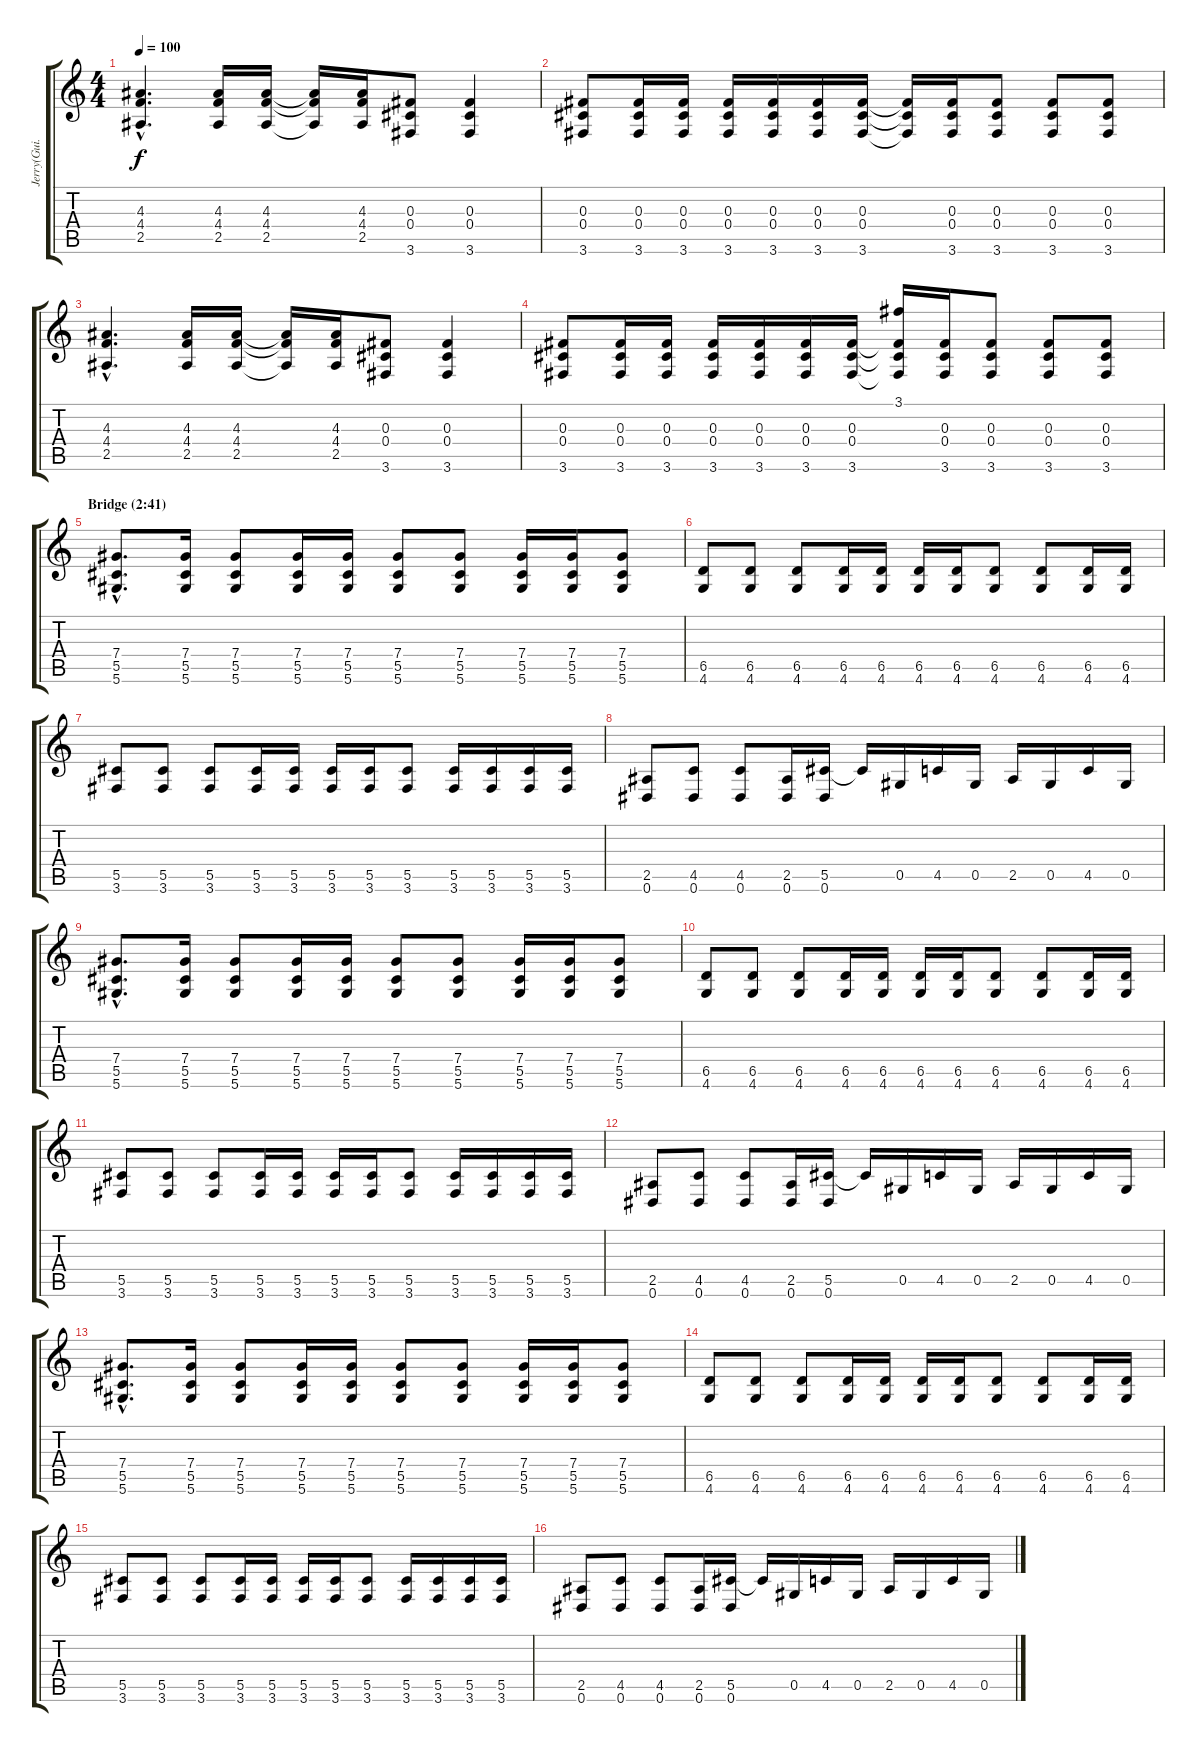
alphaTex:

\track ("Jerry(Gui.1)" "Jerry(Gui.") {instrument distortionguitar}
\staff {score tabs}
\tuning (Eb4 Bb3 Gb3 Db3 Ab2 Eb2) {hide}
\ts (4 4)
\tempo 100
\clef g2
\ks c
(4.3{hac} 4.4{hac} 2.5{hac}).4{d dy f} (4.3 4.4 2.5).16 (4.3 4.4 2.5).16 (4.3{t} 4.4{t} 2.5{t}).16 (4.3 4.4 2.5).16 (0.3 0.4 3.6).8 (0.3 0.4 3.6).4 |
(0.3 0.4 3.6).8 (0.3 0.4 3.6).16 (0.3 0.4 3.6).16 (0.3 0.4 3.6).16 (0.3 0.4 3.6).16 (0.3 0.4 3.6).16 (0.3 0.4 3.6).16 (0.3{t} 0.4{t} 3.6{t}).16 (0.3 0.4 3.6).16 (0.3 0.4 3.6).8 (0.3 0.4 3.6).8 (0.3 0.4 3.6).8 |
(4.3{hac} 4.4{hac} 2.5{hac}).4{d} (4.3 4.4 2.5).16 (4.3 4.4 2.5).16 (4.3{t} 4.4{t} 2.5{t}).16 (4.3 4.4 2.5).16 (0.3 0.4 3.6).8 (0.3 0.4 3.6).4 |
(0.3 0.4 3.6).8 (0.3 0.4 3.6).16 (0.3 0.4 3.6).16 (0.3 0.4 3.6).16 (0.3 0.4 3.6).16 (0.3 0.4 3.6).16 (0.3 0.4 3.6).16 (3.1 0.3{t} 0.4{t} 3.6{t}).16 (0.3 0.4 3.6).16 (0.3 0.4 3.6).8 (0.3 0.4 3.6).8 (0.3 0.4 3.6).8 |
\section ("" "Bridge (2:41)")
(7.4{hac} 5.5{hac} 5.6{hac}).8{d} (7.4 5.5 5.6).16 (7.4 5.5 5.6).8 (7.4 5.5 5.6).16 (7.4 5.5 5.6).16 (7.4 5.5 5.6).8 (7.4 5.5 5.6).8 (7.4 5.5 5.6).16 (7.4 5.5 5.6).16 (7.4 5.5 5.6).8 |
(6.5 4.6).8 (6.5 4.6).8 (6.5 4.6).8 (6.5 4.6).16 (6.5 4.6).16 (6.5 4.6).16 (6.5 4.6).16 (6.5 4.6).8 (6.5 4.6).8 (6.5 4.6).16 (6.5 4.6).16 |
(5.5 3.6).8 (5.5 3.6).8 (5.5 3.6).8 (5.5 3.6).16 (5.5 3.6).16 (5.5 3.6).16 (5.5 3.6).16 (5.5 3.6).8 (5.5 3.6).16 (5.5 3.6).16 (5.5 3.6).16 (5.5 3.6).16 |
(2.5 0.6).8 (4.5 0.6).8 (4.5 0.6).8 (2.5 0.6).16 (5.5 0.6).16 5.5{t}.16 0.5.16 4.5.16 0.5.16 2.5.16 0.5.16 4.5.16 0.5.16 |
(7.4{hac} 5.5{hac} 5.6{hac}).8{d} (7.4 5.5 5.6).16 (7.4 5.5 5.6).8 (7.4 5.5 5.6).16 (7.4 5.5 5.6).16 (7.4 5.5 5.6).8 (7.4 5.5 5.6).8 (7.4 5.5 5.6).16 (7.4 5.5 5.6).16 (7.4 5.5 5.6).8 |
(6.5 4.6).8 (6.5 4.6).8 (6.5 4.6).8 (6.5 4.6).16 (6.5 4.6).16 (6.5 4.6).16 (6.5 4.6).16 (6.5 4.6).8 (6.5 4.6).8 (6.5 4.6).16 (6.5 4.6).16 |
(5.5 3.6).8 (5.5 3.6).8 (5.5 3.6).8 (5.5 3.6).16 (5.5 3.6).16 (5.5 3.6).16 (5.5 3.6).16 (5.5 3.6).8 (5.5 3.6).16 (5.5 3.6).16 (5.5 3.6).16 (5.5 3.6).16 |
(2.5 0.6).8 (4.5 0.6).8 (4.5 0.6).8 (2.5 0.6).16 (5.5 0.6).16 5.5{t}.16 0.5.16 4.5.16 0.5.16 2.5.16 0.5.16 4.5.16 0.5.16 |
(7.4{hac} 5.5{hac} 5.6{hac}).8{d} (7.4 5.5 5.6).16 (7.4 5.5 5.6).8 (7.4 5.5 5.6).16 (7.4 5.5 5.6).16 (7.4 5.5 5.6).8 (7.4 5.5 5.6).8 (7.4 5.5 5.6).16 (7.4 5.5 5.6).16 (7.4 5.5 5.6).8 |
(6.5 4.6).8 (6.5 4.6).8 (6.5 4.6).8 (6.5 4.6).16 (6.5 4.6).16 (6.5 4.6).16 (6.5 4.6).16 (6.5 4.6).8 (6.5 4.6).8 (6.5 4.6).16 (6.5 4.6).16 |
(5.5 3.6).8 (5.5 3.6).8 (5.5 3.6).8 (5.5 3.6).16 (5.5 3.6).16 (5.5 3.6).16 (5.5 3.6).16 (5.5 3.6).8 (5.5 3.6).16 (5.5 3.6).16 (5.5 3.6).16 (5.5 3.6).16 |
(2.5 0.6).8 (4.5 0.6).8 (4.5 0.6).8 (2.5 0.6).16 (5.5 0.6).16 5.5{t}.16 0.5.16 4.5.16 0.5.16 2.5.16 0.5.16 4.5.16 0.5.16
